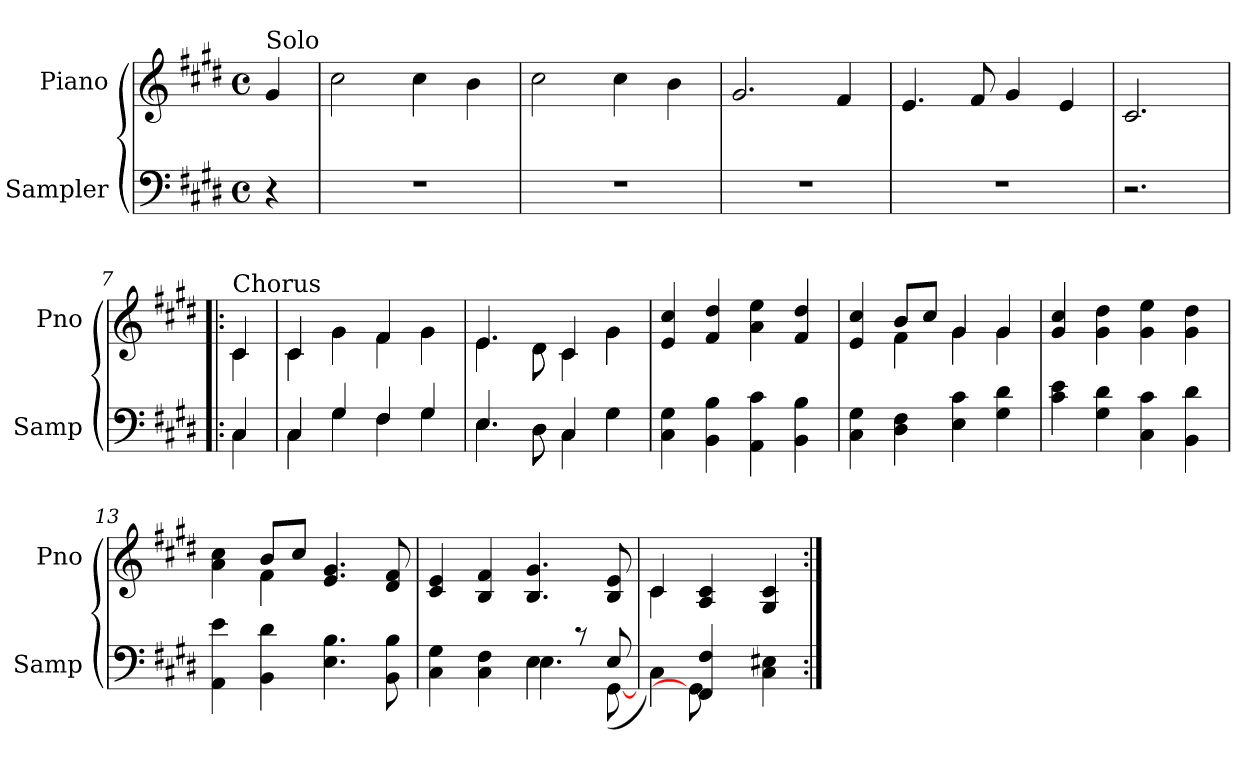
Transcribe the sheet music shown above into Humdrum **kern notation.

**kern	**kern
*part2	*part1
*staff2	*staff1
*I"Sampler	*I"Piano
*I'Samp	*I'Pno
*clefF4	*clefG2
*k[f#c#g#d#]	*k[f#c#g#d#]
*E:	*E:
*M4/4	*M4/4
*met(c)	*met(c)
=1	=1
!	!LO:TX:t=Solo
4r	4g#
=2	=2
1r	2cc#
.	4cc#
.	4b
=3	=3
1r	2cc#
.	4cc#
.	4b
=4	=4
1r	2.g#
.	4f#
=5	=5
1r	4.e
.	8f#
.	4g#
.	4e
=6	=6
2.r	2.c#
=7!|:	=7!|:
*^	*^
!	!	!LO:TX:t=Chorus	!
4C#/	4C#	4c#/	4c#
=8	=8	=8	=8
4C#/	4C#	4c#/	4c#
4G#/	4G#	4g#\	4g#
4F#/	4F#	4f#/	4f#
4G#/	4G#	4g#\	4g#
=9	=9	=9	=9
4.E/	4.E	4.e/	4.e
8D#\	8D#	8d#\	8d#
4C#/	4C#	4c#/	4c#
4G#\	4G#	4g#\	4g#
*v	*v	*	*
*	*v	*v
=10	=10
4C# 4G#	4e 4cc#
4BB 4B	4f# 4dd#
4AA 4c#	4a 4ee
4BB 4B	4f# 4dd#
=11	=11
*	*^
4C# 4G#	4e 4cc#	4ryy
4D# 4F#	8b/L	4f#
.	8cc#/J	.
4E 4c#	4g#/	4g#
4G# 4d#	4g#/	4g#
*	*v	*v
=12	=12
4c# 4e	4g# 4cc#
4G# 4d#	4g# 4dd#
4C# 4c#	4g# 4ee
4BB 4d#	4g# 4dd#
=13	=13
*	*^
4AA 4e	4a 4cc#	4ryy
4BB 4d#	8b/L	4f#
.	8cc#/J	.
4.E 4.B	4.e/ 4.g#/	2ryy
8BB 8B	8d# 8f#	.
*	*v	*v
=14	=14
*^	*
4C# 4G#	2ryy	4c# 4e
4C# 4F#	.	4B 4f#
4E\	4.E	4.B 4.g#
8r	.	.
8E/	([8GG#	8B 8e
=15	=15	=15
*	*	*^
4C#\)	4C#	4c#/	4c#
4FF# 4F#	8GG#]	4A 4c#	2ryy
.	4.ryy	.	.
4C# 4E#X	.	4G# 4c#	.
*v	*v	*	*
*	*v	*v
=:|!	=:|!
*-	*-
